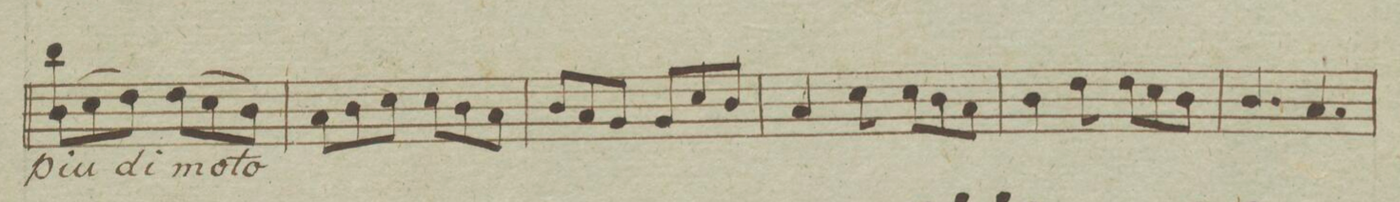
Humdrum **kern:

**kern	**dynam
*I"Violino Primo	*
*clefG2	*
*k[b-e-]	*
*met(c)	*
*M6/8	*
8bb-L 8b-\	.
(8cc\	.
8dd\J)	.
8dd\L	.
(8cc\	.
8b-\J)	.
=37	=37
8a\L	.
8b-\	.
8cc\J	.
8cc\L	.
8b-\	.
8a\J	.
=38	=38
8b-/L	.
8a/	.
8g/J	.
8g/L	.
8cc/	.
8b-/J	.
=39	=39
4a/	.
8cc\	.
8cc\L	.
8b-\	.
8a\J	.
=40	=40
4b-\	.
8dd\	.
8dd\L	.
8cc\	.
8b-\J	.
=41	=41
4.b-/	.
4.a/	.
=42	=42
*-	*-
